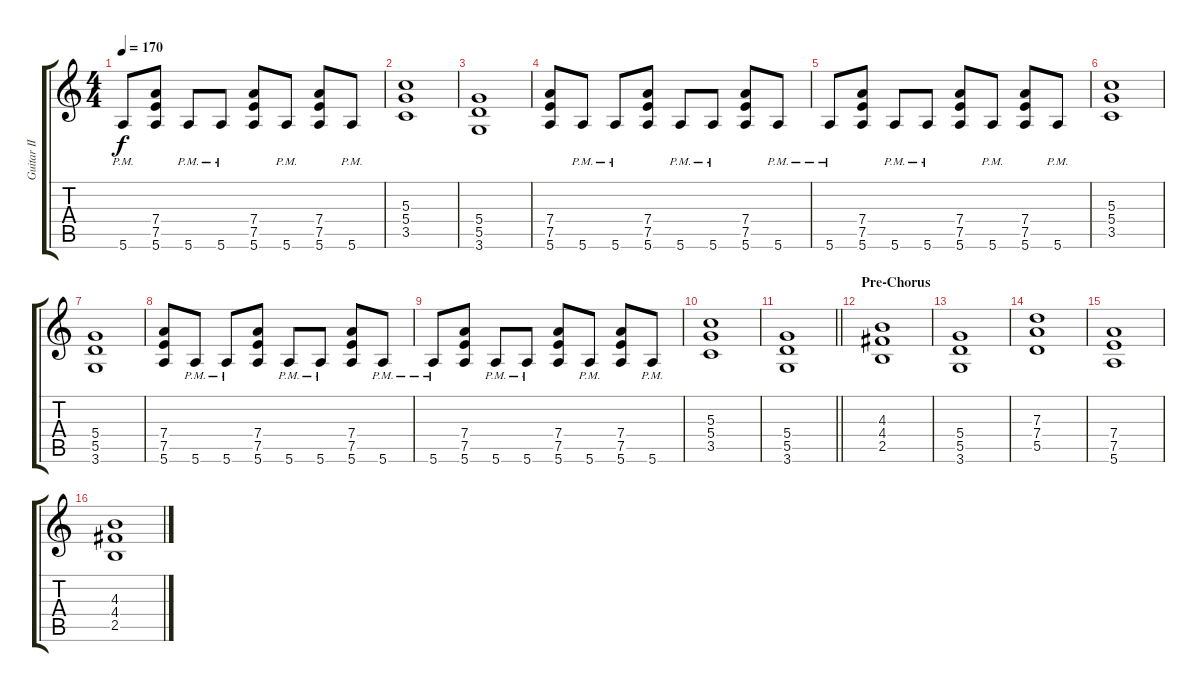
\track ("Guitar II" "Guitar II") {instrument overdrivenguitar}
\staff {score tabs}
\tuning (E4 B3 G3 D3 A2 E2) {hide}
\ts (4 4)
\tempo 170
\clef g2
\ks c
5.6{pm}.8{dy f} (7.4 7.5 5.6).8 5.6{pm}.8 5.6{pm}.8 (7.4 7.5 5.6).8 5.6{pm}.8 (7.4 7.5 5.6).8 5.6{pm}.8 |
(5.3 5.4 3.5).1 |
(5.4 5.5 3.6).1 |
(7.4 7.5 5.6).8 5.6{pm}.8 5.6{pm}.8 (7.4 7.5 5.6).8 5.6{pm}.8 5.6{pm}.8 (7.4 7.5 5.6).8 5.6{pm}.8 |
5.6{pm}.8 (7.4 7.5 5.6).8 5.6{pm}.8 5.6{pm}.8 (7.4 7.5 5.6).8 5.6{pm}.8 (7.4 7.5 5.6).8 5.6{pm}.8 |
(5.3 5.4 3.5).1 |
(5.4 5.5 3.6).1 |
(7.4 7.5 5.6).8 5.6{pm}.8 5.6{pm}.8 (7.4 7.5 5.6).8 5.6{pm}.8 5.6{pm}.8 (7.4 7.5 5.6).8 5.6{pm}.8 |
5.6{pm}.8 (7.4 7.5 5.6).8 5.6{pm}.8 5.6{pm}.8 (7.4 7.5 5.6).8 5.6{pm}.8 (7.4 7.5 5.6).8 5.6{pm}.8 |
(5.3 5.4 3.5).1 |
\barLineRight lightlight
(5.4 5.5 3.6).1 |
\section ("" "Pre-Chorus")
(4.3 4.4 2.5).1 |
(5.4 5.5 3.6).1 |
(7.3 7.4 5.5).1 |
(7.4 7.5 5.6).1 |
(4.3 4.4 2.5).1
